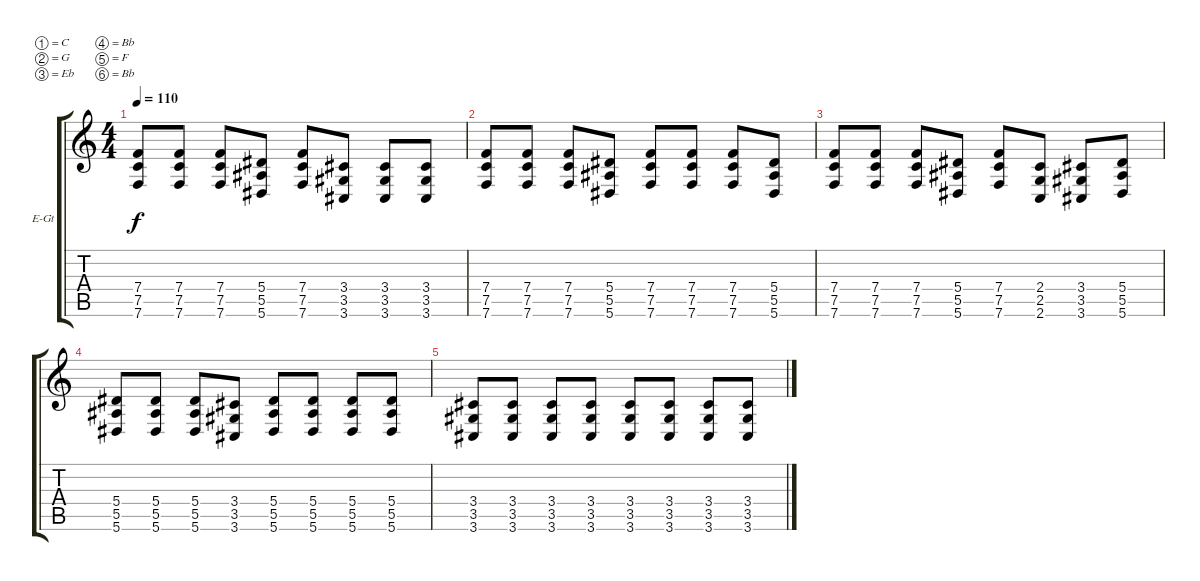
\defaultSystemsLayout 4
\bracketExtendMode groupsimilarinstruments
\firstSystemTrackNameOrientation horizontal
\otherSystemsTrackNameOrientation horizontal
\track ("Rhythm Distortion 2" "E-Gt") {instrument distortionguitar}
\staff {score tabs}
\tuning (C4 G3 Eb3 Bb2 F2 Bb1)
\ts (4 4)
\tempo 110
\clef g2
\scale
0.333333
\ks c
(7.4 7.5 7.6).8{dy f} (7.4 7.5 7.6).8 (7.4 7.5 7.6).8 (5.4 5.5 5.6).8 (7.4 7.5 7.6).8 (3.4 3.5 3.6).8 (3.4 3.5 3.6).8 (3.4 3.5 3.6).8 |
\scale
0.333333 (7.4 7.5 7.6).8 (7.4 7.5 7.6).8 (7.4 7.5 7.6).8 (5.4 5.5 5.6).8 (7.4 7.5 7.6).8 (7.4 7.5 7.6).8 (7.4 7.5 7.6).8 (5.4 5.5 5.6).8 |
\scale
0.333333 (7.4 7.5 7.6).8 (7.4 7.5 7.6).8 (7.4 7.5 7.6).8 (5.4 5.5 5.6).8 (7.4 7.5 7.6).8 (2.4 2.5 2.6).8 (3.4 3.5 3.6).8 (5.4 5.5 5.6).8 |
\scale
0.333333 (5.4 5.5 5.6).8 (5.4 5.5 5.6).8 (5.4 5.5 5.6).8 (3.4 3.5 3.6).8 (5.4 5.5 5.6).8 (5.4 5.5 5.6).8 (5.4 5.5 5.6).8 (5.4 5.5 5.6).8 |
\scale
0.333333 (3.4 3.5 3.6).8 (3.4 3.5 3.6).8 (3.4 3.5 3.6).8 (3.4 3.5 3.6).8 (3.4 3.5 3.6).8 (3.4 3.5 3.6).8 (3.4 3.5 3.6).8 (3.4 3.5 3.6).8 |
\scale
0.333333 |
\scale
0.333333 |
\scale
0.333333 |
\scale
0.333333 |
\scale
0.333333 |
\scale
0.333333 |
\scale
0.333333 |
\scale
0.333333 |
\scale
0.333333 |
\scale
0.333333 |
\scale
0.333333
